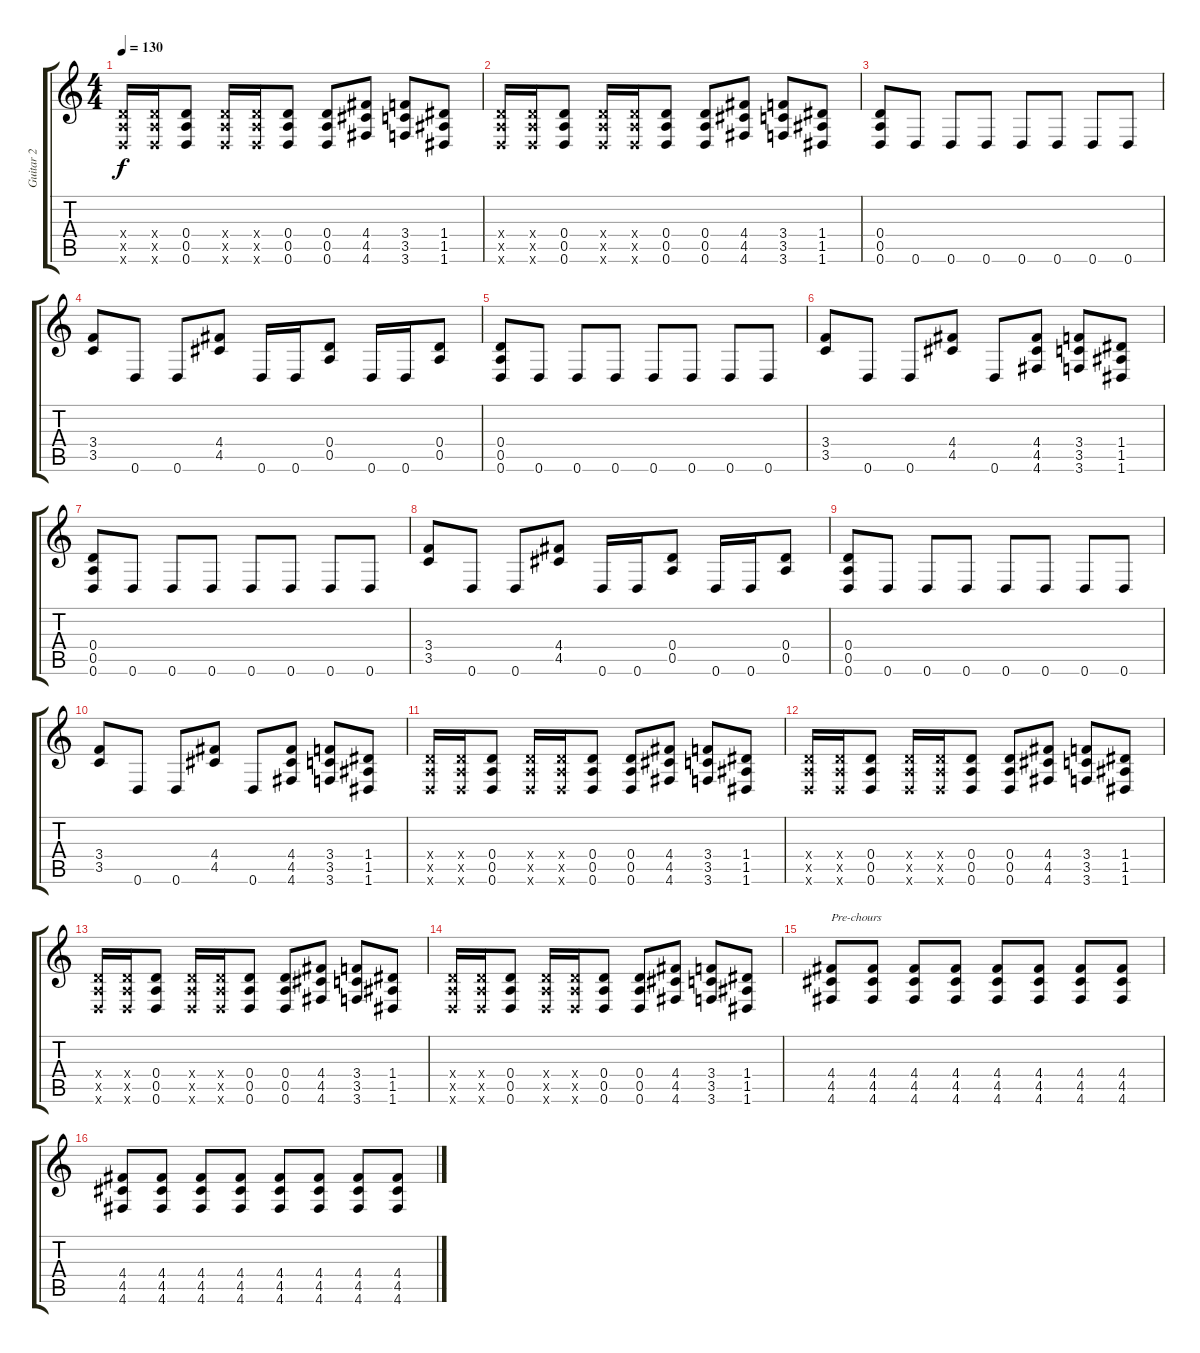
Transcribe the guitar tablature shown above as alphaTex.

\track ("Guitar 2" "Guitar 2") {instrument distortionguitar}
\staff {score tabs}
\tuning (E4 B3 G3 D3 A2 D2) {hide}
\ts (4 4)
\tempo 130
\clef g2
\ks c
(0.4{x} 0.5{x} 0.6{x}).16{dy f} (0.4{x} 0.5{x} 0.6{x}).16 (0.4 0.5 0.6).8 (0.4{x} 0.5{x} 0.6{x}).16 (0.4{x} 0.5{x} 0.6{x}).16 (0.4 0.5 0.6).8 (0.4 0.5 0.6).8 (4.4 4.5 4.6).8 (3.4 3.5 3.6).8 (1.4 1.5 1.6).8 |
(0.4{x} 0.5{x} 0.6{x}).16 (0.4{x} 0.5{x} 0.6{x}).16 (0.4 0.5 0.6).8 (0.4{x} 0.5{x} 0.6{x}).16 (0.4{x} 0.5{x} 0.6{x}).16 (0.4 0.5 0.6).8 (0.4 0.5 0.6).8 (4.4 4.5 4.6).8 (3.4 3.5 3.6).8 (1.4 1.5 1.6).8 |
(0.4 0.5 0.6).8{txt " "} 0.6.8 0.6.8 0.6.8 0.6.8 0.6.8 0.6.8 0.6.8 |
(3.4 3.5).8 0.6.8 0.6.8 (4.4 4.5).8 0.6.16 0.6.16 (0.4 0.5).8 0.6.16 0.6.16 (0.4 0.5).8 |
(0.4 0.5 0.6).8 0.6.8 0.6.8 0.6.8 0.6.8 0.6.8 0.6.8 0.6.8 |
(3.4 3.5).8 0.6.8 0.6.8 (4.4 4.5).8 0.6.8 (4.4 4.5 4.6).8 (3.4 3.5 3.6).8 (1.4 1.5 1.6).8 |
(0.4 0.5 0.6).8{txt " "} 0.6.8 0.6.8 0.6.8 0.6.8 0.6.8 0.6.8 0.6.8 |
(3.4 3.5).8 0.6.8 0.6.8 (4.4 4.5).8 0.6.16 0.6.16 (0.4 0.5).8 0.6.16 0.6.16 (0.4 0.5).8 |
(0.4 0.5 0.6).8 0.6.8 0.6.8 0.6.8 0.6.8 0.6.8 0.6.8 0.6.8 |
(3.4 3.5).8 0.6.8 0.6.8 (4.4 4.5).8 0.6.8 (4.4 4.5 4.6).8 (3.4 3.5 3.6).8 (1.4 1.5 1.6).8 |
(0.4{x} 0.5{x} 0.6{x}).16 (0.4{x} 0.5{x} 0.6{x}).16 (0.4 0.5 0.6).8 (0.4{x} 0.5{x} 0.6{x}).16 (0.4{x} 0.5{x} 0.6{x}).16 (0.4 0.5 0.6).8 (0.4 0.5 0.6).8 (4.4 4.5 4.6).8 (3.4 3.5 3.6).8 (1.4 1.5 1.6).8 |
(0.4{x} 0.5{x} 0.6{x}).16 (0.4{x} 0.5{x} 0.6{x}).16 (0.4 0.5 0.6).8 (0.4{x} 0.5{x} 0.6{x}).16 (0.4{x} 0.5{x} 0.6{x}).16 (0.4 0.5 0.6).8 (0.4 0.5 0.6).8 (4.4 4.5 4.6).8 (3.4 3.5 3.6).8 (1.4 1.5 1.6).8 |
(0.4{x} 0.5{x} 0.6{x}).16 (0.4{x} 0.5{x} 0.6{x}).16 (0.4 0.5 0.6).8 (0.4{x} 0.5{x} 0.6{x}).16 (0.4{x} 0.5{x} 0.6{x}).16 (0.4 0.5 0.6).8 (0.4 0.5 0.6).8 (4.4 4.5 4.6).8 (3.4 3.5 3.6).8 (1.4 1.5 1.6).8 |
(0.4{x} 0.5{x} 0.6{x}).16 (0.4{x} 0.5{x} 0.6{x}).16 (0.4 0.5 0.6).8 (0.4{x} 0.5{x} 0.6{x}).16 (0.4{x} 0.5{x} 0.6{x}).16 (0.4 0.5 0.6).8 (0.4 0.5 0.6).8 (4.4 4.5 4.6).8 (3.4 3.5 3.6).8 (1.4 1.5 1.6).8 |
(4.4 4.5 4.6).8{txt "Pre-chours"} (4.4 4.5 4.6).8{txt " "} (4.4 4.5 4.6).8{txt " "} (4.4 4.5 4.6).8{txt " "} (4.4 4.5 4.6).8{txt " "} (4.4 4.5 4.6).8{txt " "} (4.4 4.5 4.6).8{txt " "} (4.4 4.5 4.6).8{txt " "} |
(4.4 4.5 4.6).8 (4.4 4.5 4.6).8 (4.4 4.5 4.6).8 (4.4 4.5 4.6).8 (4.4 4.5 4.6).8 (4.4 4.5 4.6).8 (4.4 4.5 4.6).8 (4.4 4.5 4.6).8
